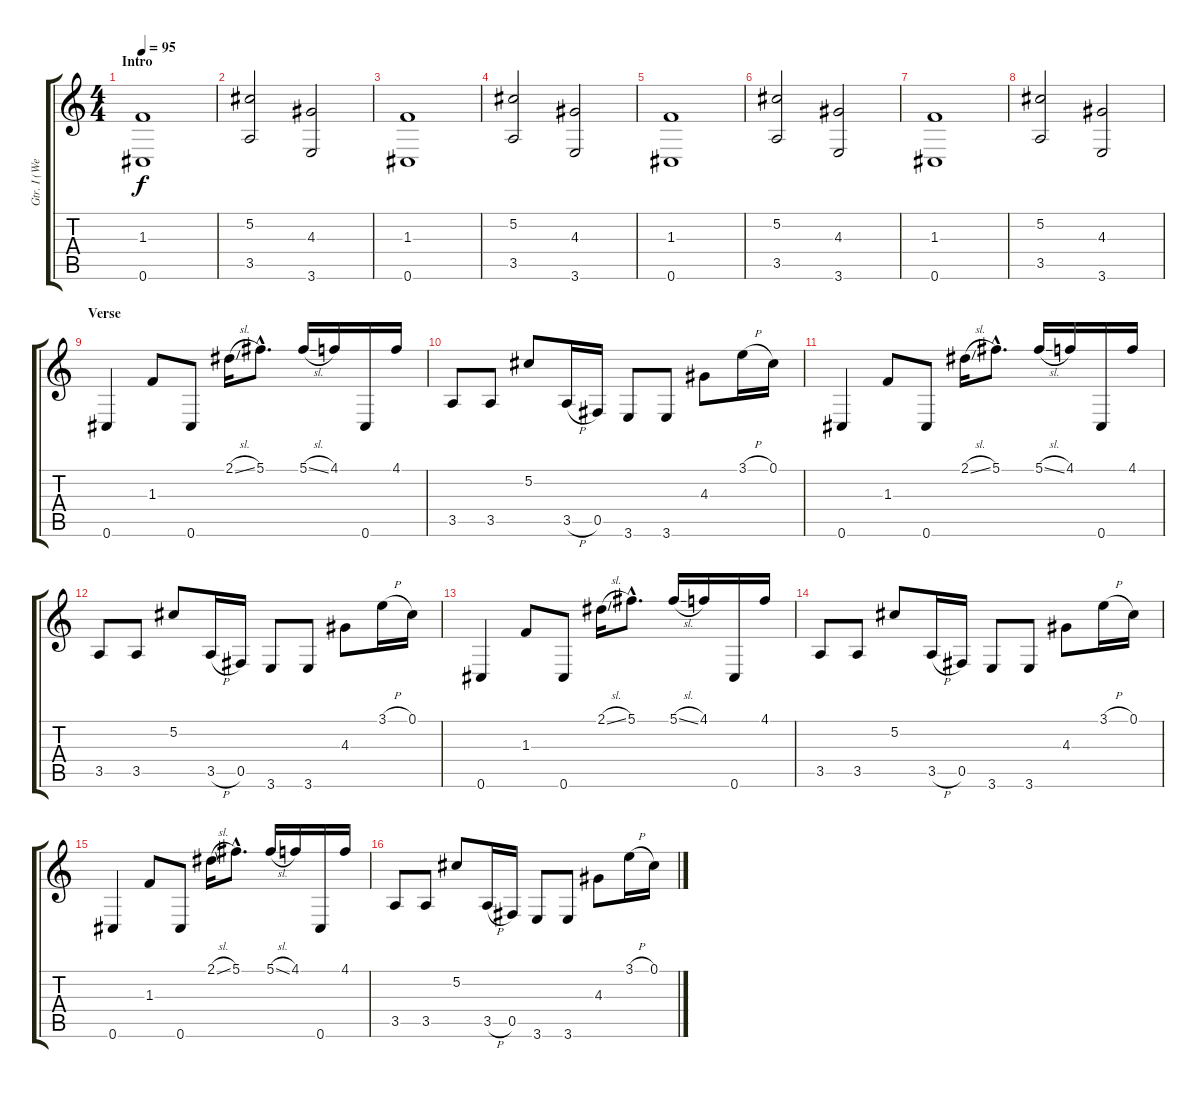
\track ("Gtr. I (Wes Borland)" "Gtr. I (We") {instrument electricguitarclean}
\staff {score tabs}
\tuning (Db4 Ab3 E3 B2 Gb2 Db2) {hide}
\ts (4 4)
\section ("" "Intro")
\tempo 95
\clef g2
\ks c
(1.3 0.6).1{dy f instrument electricguitarclean} |
(5.2 3.5).2 (4.3 3.6).2 |
(1.3 0.6).1 |
(5.2 3.5).2 (4.3 3.6).2 |
(1.3 0.6).1 |
(5.2 3.5).2 (4.3 3.6).2 |
(1.3 0.6).1 |
(5.2 3.5).2 (4.3 3.6).2 |
\section ("" "Verse")
0.6.4 1.3.8 0.6.8 2.1{sl}.16 5.1{hac}.8{d} 5.1{sl}.16 4.1.16 0.6.16 4.1.16 |
3.5.8 3.5.8 5.2.8 3.5{h}.16 0.5.16 3.6.8 3.6.8 4.3.8 3.1{h}.16 0.1.16 |
0.6.4 1.3.8 0.6.8 2.1{sl}.16 5.1{hac}.8{d} 5.1{sl}.16 4.1.16 0.6.16 4.1.16 |
3.5.8 3.5.8 5.2.8 3.5{h}.16 0.5.16 3.6.8 3.6.8 4.3.8 3.1{h}.16 0.1.16 |
0.6.4 1.3.8 0.6.8 2.1{sl}.16 5.1{hac}.8{d} 5.1{sl}.16 4.1.16 0.6.16 4.1.16 |
3.5.8 3.5.8 5.2.8 3.5{h}.16 0.5.16 3.6.8 3.6.8 4.3.8 3.1{h}.16 0.1.16 |
0.6.4 1.3.8 0.6.8 2.1{sl}.16 5.1{hac}.8{d} 5.1{sl}.16 4.1.16 0.6.16 4.1.16 |
3.5.8 3.5.8 5.2.8 3.5{h}.16 0.5.16 3.6.8 3.6.8 4.3.8 3.1{h}.16 0.1.16
